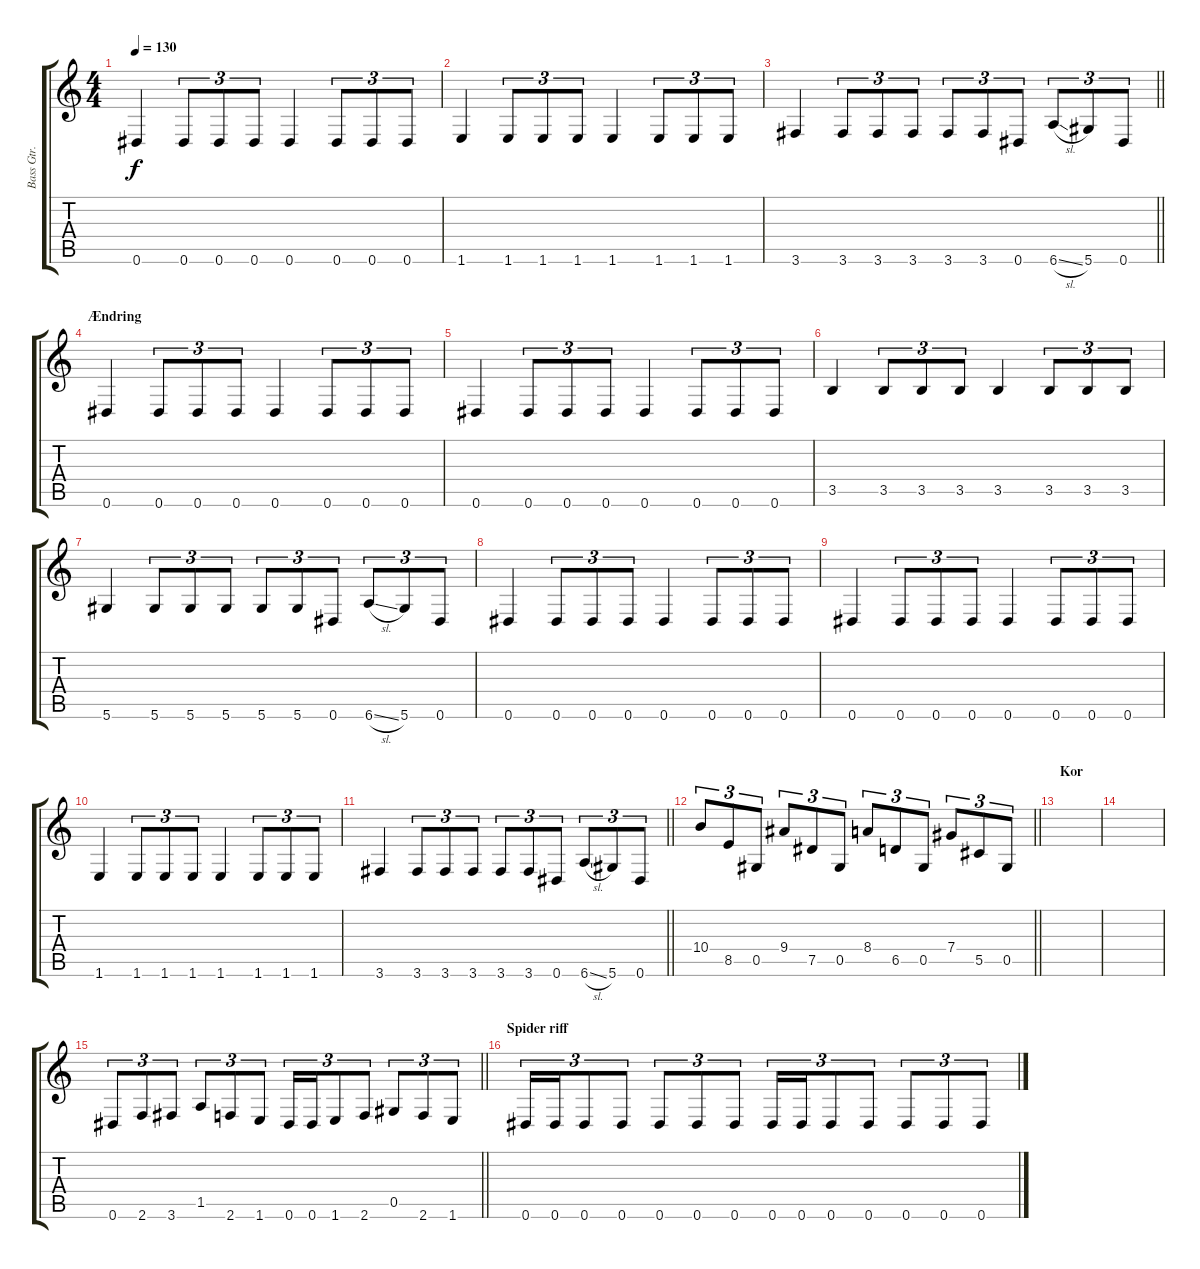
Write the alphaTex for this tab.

\track ("Bass Gtr." "Bass Gtr.") {instrument electricbassfinger}
\staff {score tabs}
\tuning (Eb4 Bb3 Gb3 Db3 Ab2 Eb2) {hide}
\ts (4 4)
\tempo 130
\clef g2
\ks c
0.6.4{dy f} 0.6.8{tu (3 2)} 0.6.8{tu (3 2)} 0.6.8{tu (3 2)} 0.6.4 0.6.8{tu (3 2)} 0.6.8{tu (3 2)} 0.6.8{tu (3 2)} |
1.6.4 1.6.8{tu (3 2)} 1.6.8{tu (3 2)} 1.6.8{tu (3 2)} 1.6.4 1.6.8{tu (3 2)} 1.6.8{tu (3 2)} 1.6.8{tu (3 2)} |
\barLineRight lightlight
3.6.4 3.6.8{tu (3 2)} 3.6.8{tu (3 2)} 3.6.8{tu (3 2)} 3.6.8{tu (3 2)} 3.6.8{tu (3 2)} 0.6.8{tu (3 2)} 6.6{sl}.8{tu (3 2)} 5.6.8{tu (3 2)} 0.6.8{tu (3 2)} |
\section ("" "Ændring ")
0.6.4 0.6.8{tu (3 2)} 0.6.8{tu (3 2)} 0.6.8{tu (3 2)} 0.6.4 0.6.8{tu (3 2)} 0.6.8{tu (3 2)} 0.6.8{tu (3 2)} |
0.6.4 0.6.8{tu (3 2)} 0.6.8{tu (3 2)} 0.6.8{tu (3 2)} 0.6.4 0.6.8{tu (3 2)} 0.6.8{tu (3 2)} 0.6.8{tu (3 2)} |
3.5.4 3.5.8{tu (3 2)} 3.5.8{tu (3 2)} 3.5.8{tu (3 2)} 3.5.4 3.5.8{tu (3 2)} 3.5.8{tu (3 2)} 3.5.8{tu (3 2)} |
5.6.4 5.6.8{tu (3 2)} 5.6.8{tu (3 2)} 5.6.8{tu (3 2)} 5.6.8{tu (3 2)} 5.6.8{tu (3 2)} 0.6.8{tu (3 2)} 6.6{sl}.8{tu (3 2)} 5.6.8{tu (3 2)} 0.6.8{tu (3 2)} |
0.6.4 0.6.8{tu (3 2)} 0.6.8{tu (3 2)} 0.6.8{tu (3 2)} 0.6.4 0.6.8{tu (3 2)} 0.6.8{tu (3 2)} 0.6.8{tu (3 2)} |
0.6.4 0.6.8{tu (3 2)} 0.6.8{tu (3 2)} 0.6.8{tu (3 2)} 0.6.4 0.6.8{tu (3 2)} 0.6.8{tu (3 2)} 0.6.8{tu (3 2)} |
1.6.4 1.6.8{tu (3 2)} 1.6.8{tu (3 2)} 1.6.8{tu (3 2)} 1.6.4 1.6.8{tu (3 2)} 1.6.8{tu (3 2)} 1.6.8{tu (3 2)} |
\barLineRight lightlight
3.6.4 3.6.8{tu (3 2)} 3.6.8{tu (3 2)} 3.6.8{tu (3 2)} 3.6.8{tu (3 2)} 3.6.8{tu (3 2)} 0.6.8{tu (3 2)} 6.6{sl}.8{tu (3 2)} 5.6.8{tu (3 2)} 0.6.8{tu (3 2)} |
\barLineRight lightlight
10.4.8{tu (3 2)} 8.5.8{tu (3 2)} 0.5.8{tu (3 2)} 9.4.8{tu (3 2)} 7.5.8{tu (3 2)} 0.5.8{tu (3 2)} 8.4.8{tu (3 2)} 6.5.8{tu (3 2)} 0.5.8{tu (3 2)} 7.4.8{tu (3 2)} 5.5.8{tu (3 2)} 0.5.8{tu (3 2)} |
\section ("" "Kor")
|
|
\barLineRight lightlight
0.6.8{tu (3 2)} 2.6.8{tu (3 2)} 3.6.8{tu (3 2)} 1.5.8{tu (3 2)} 2.6.8{tu (3 2)} 1.6.8{tu (3 2)} 0.6.16{tu (3 2)} 0.6.16{tu (3 2)} 1.6.8{tu (3 2)} 2.6.8{tu (3 2)} 0.5.8{tu (3 2)} 2.6.8{tu (3 2)} 1.6.8{tu (3 2)} |
\section ("" "Spider riff")
0.6.16{tu (3 2)} 0.6.16{tu (3 2)} 0.6.8{tu (3 2)} 0.6.8{tu (3 2)} 0.6.8{tu (3 2)} 0.6.8{tu (3 2)} 0.6.8{tu (3 2)} 0.6.16{tu (3 2)} 0.6.16{tu (3 2)} 0.6.8{tu (3 2)} 0.6.8{tu (3 2)} 0.6.8{tu (3 2)} 0.6.8{tu (3 2)} 0.6.8{tu (3 2)}
